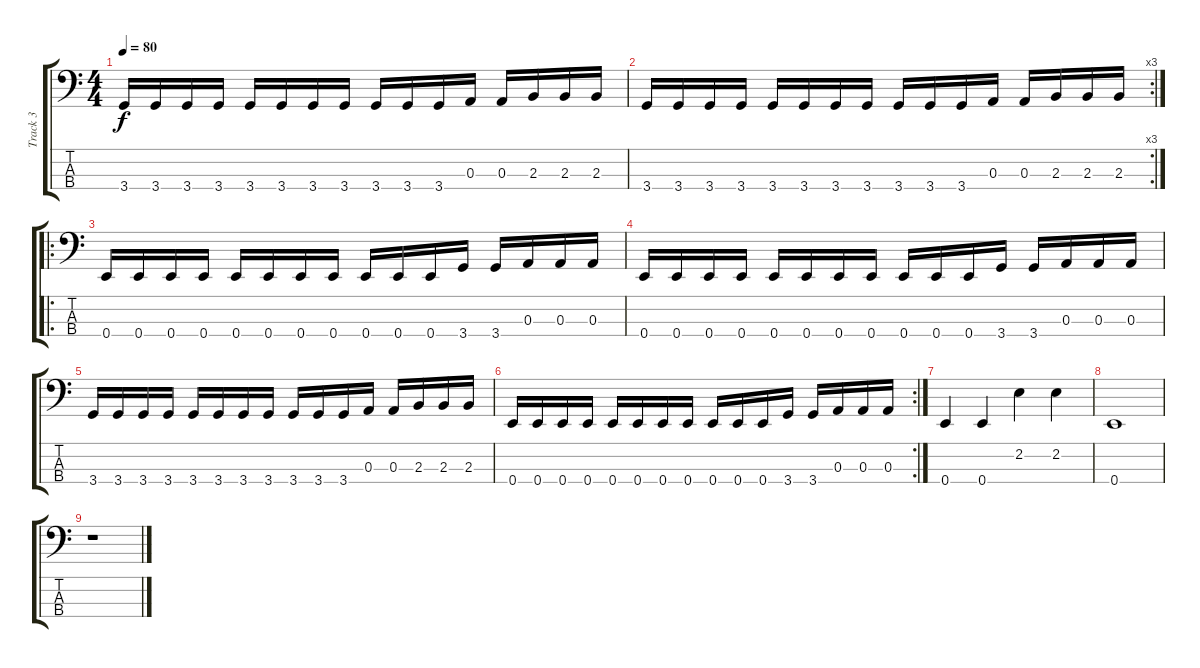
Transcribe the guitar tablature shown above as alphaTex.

\track ("Track 3" "Track 3") {instrument electricbasspick}
\staff {score tabs}
\tuning (G2 D2 A1 E1) {hide}
\ts (4 4)
\tempo 80
\clef f4
\ks c
3.4.16{dy f} 3.4.16 3.4.16 3.4.16 3.4.16 3.4.16 3.4.16 3.4.16 3.4.16 3.4.16 3.4.16 0.3.16 0.3.16 2.3.16 2.3.16 2.3.16 |
\rc 3
3.4.16 3.4.16 3.4.16 3.4.16 3.4.16 3.4.16 3.4.16 3.4.16 3.4.16 3.4.16 3.4.16 0.3.16 0.3.16 2.3.16 2.3.16 2.3.16 |
\ro
0.4.16 0.4.16 0.4.16 0.4.16 0.4.16 0.4.16 0.4.16 0.4.16 0.4.16 0.4.16 0.4.16 3.4.16 3.4.16 0.3.16 0.3.16 0.3.16 |
0.4.16 0.4.16 0.4.16 0.4.16 0.4.16 0.4.16 0.4.16 0.4.16 0.4.16 0.4.16 0.4.16 3.4.16 3.4.16 0.3.16 0.3.16 0.3.16 |
3.4.16 3.4.16 3.4.16 3.4.16 3.4.16 3.4.16 3.4.16 3.4.16 3.4.16 3.4.16 3.4.16 0.3.16 0.3.16 2.3.16 2.3.16 2.3.16 |
\rc 2
0.4.16 0.4.16 0.4.16 0.4.16 0.4.16 0.4.16 0.4.16 0.4.16 0.4.16 0.4.16 0.4.16 3.4.16 3.4.16 0.3.16 0.3.16 0.3.16 |
0.4.4 0.4.4 2.2.4 2.2.4 |
0.4.1 |
r.1
